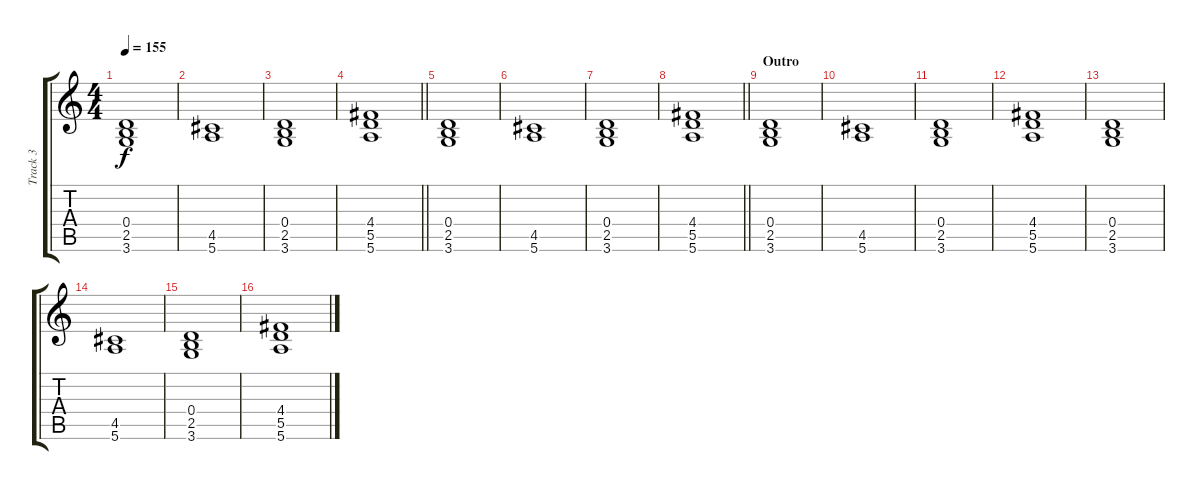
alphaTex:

\track ("Track 3" "Track 3") {instrument electricguitarclean}
\staff {score tabs}
\tuning (E4 B3 G3 D3 A2 E2) {hide}
\ts (4 4)
\tempo 155
\clef g2
\ks c
(0.4 2.5 3.6).1{dy f} |
(4.5 5.6).1 |
(0.4 2.5 3.6).1 |
\barLineRight lightlight
(4.4 5.5 5.6).1 |
(0.4 2.5 3.6).1 |
(4.5 5.6).1 |
(0.4 2.5 3.6).1 |
\barLineRight lightlight
(4.4 5.5 5.6).1 |
\section ("" "Outro")
(0.4 2.5 3.6).1 |
(4.5 5.6).1 |
(0.4 2.5 3.6).1 |
(4.4 5.5 5.6).1 |
(0.4 2.5 3.6).1 |
(4.5 5.6).1 |
(0.4 2.5 3.6).1 |
(4.4 5.5 5.6).1
